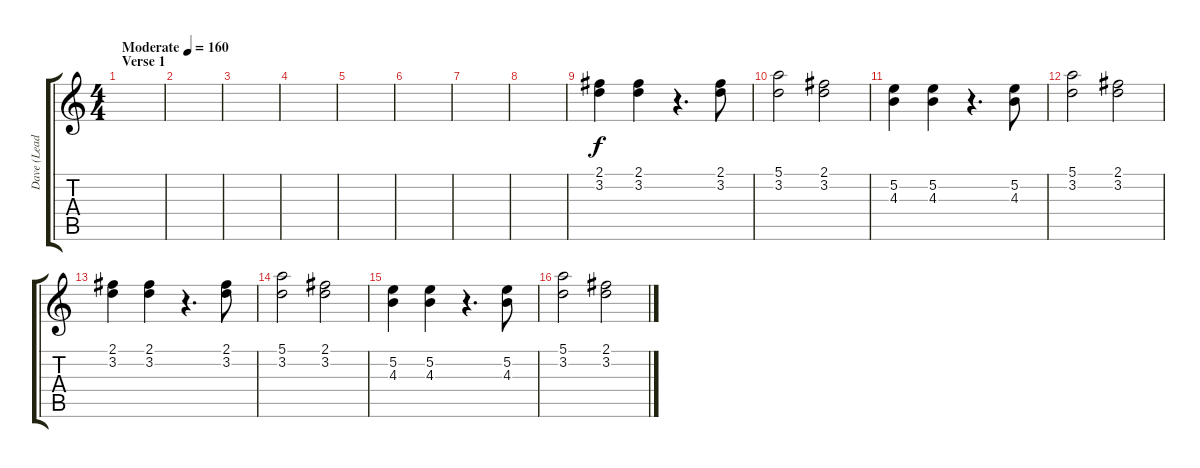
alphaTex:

\track ("Dave (Lead)" "Dave (Lead") {instrument distortionguitar}
\staff {score tabs}
\tuning (E4 B3 G3 D3 A2 E2) {hide}
\ts (4 4)
\section ("" "Verse 1")
\tempo (160 "Moderate")
\clef g2
\ks c
|
|
|
|
|
|
|
|
(2.1 3.2).4 (2.1 3.2).4 r.4{d} (2.1 3.2).8 |
(5.1 3.2).2 (2.1 3.2).2 |
(5.2 4.3).4 (5.2 4.3).4 r.4{d} (5.2 4.3).8 |
(5.1 3.2).2 (2.1 3.2).2 |
(2.1 3.2).4 (2.1 3.2).4 r.4{d} (2.1 3.2).8 |
(5.1 3.2).2 (2.1 3.2).2 |
(5.2 4.3).4 (5.2 4.3).4 r.4{d} (5.2 4.3).8 |
(5.1 3.2).2 (2.1 3.2).2
